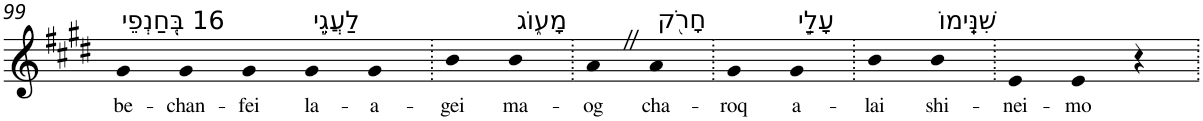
**kern	**text
*part1	*part1
*staff1	*staff1
*I"Piano	*
*I'Pno	*
!!LO:PB:g=z
*clefG2	*
*k[f#c#g#d#]	*
*E:	*
=99	=99
!LO:TX:a:t=16 בְּ֭חַנְפֵי	!
!	!LO:LY:b
4g#	be-
!	!LO:LY:b
4g#	-chan-
!	!LO:LY:b
4g#	-fei
!LO:TX:a:t=לַעֲגֵ֣י	!
!	!LO:LY:b
4g#	la-
!	!LO:LY:b
4g#	-a-
=100.	=100.
!	!LO:LY:b
4b	-gei
!LO:TX:a:t=מָע֑וֹג	!
!	!LO:LY:b
4b	ma-
=101.	=101.
!	!LO:LY:b
4aZ	-og
!LO:TX:a:t=חָרֹ֖ק	!
!	!LO:LY:b
4a	cha-
=102.	=102.
!	!LO:LY:b
4g#	-roq
!LO:TX:a:t=עָלַ֣י	!
!	!LO:LY:b
4g#	a-
=103.	=103.
!	!LO:LY:b
4b	-lai
!LO:TX:a:t=שִׁנֵּֽימוֹ	!
!	!LO:LY:b
4b	shi-
=104.	=104.
!	!LO:LY:b
4e	-nei-
!	!LO:LY:b
4e	-mo
4r	.
=.	=.
*-	*-
